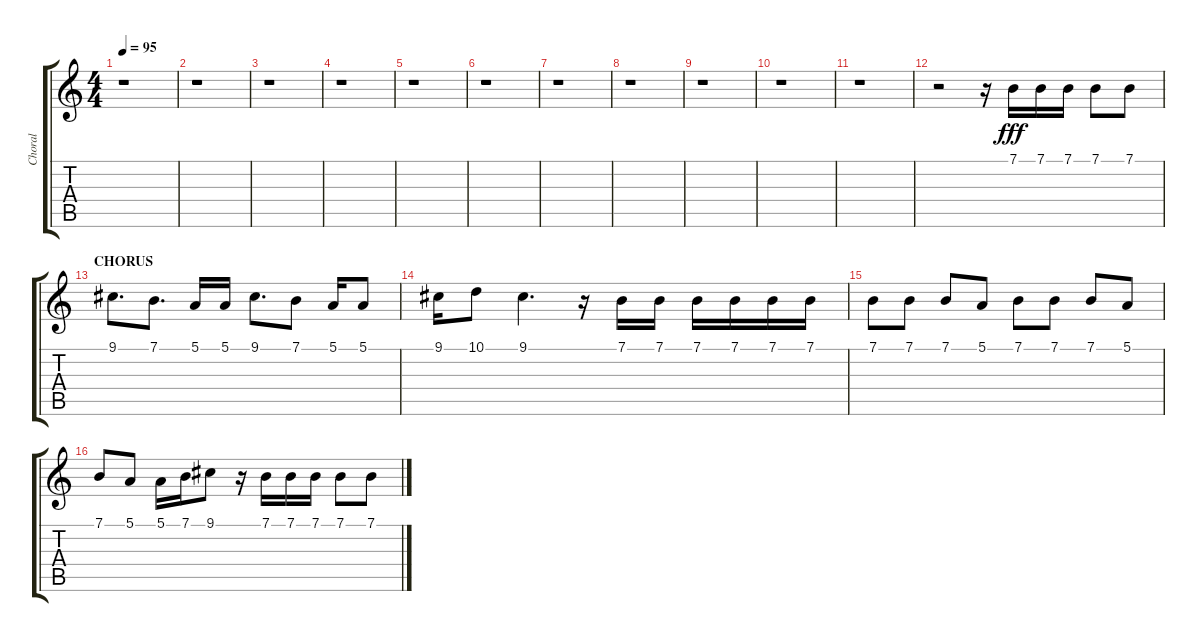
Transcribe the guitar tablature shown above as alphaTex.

\track ("Choral" "Choral") {instrument clarinet}
\staff {score tabs}
\tuning (E4 B3 G3 D3 A2 E2) {hide}
\ts (4 4)
\tempo 95
\clef g2
\ks c
r.1{dy fff} |
r.1 |
r.1 |
r.1 |
r.1 |
r.1 |
r.1 |
r.1 |
r.1 |
r.1 |
r.1 |
r.2 r.16 7.1.16 7.1.16 7.1.16 7.1.8 7.1.8 |
\section ("" "CHORUS")
9.1.8{d} 7.1.8{d} 5.1.16 5.1.16 9.1.8{d} 7.1.8 5.1.16 5.1.8 |
9.1.16 10.1.8 9.1.4{d} r.16 7.1.16 7.1.16 7.1.16 7.1.16 7.1.16 7.1.16 |
7.1.8 7.1.8 7.1.8 5.1.8 7.1.8 7.1.8 7.1.8 5.1.8 |
7.1.8 5.1.8 5.1.16 7.1.16 9.1.8 r.16 7.1.16 7.1.16 7.1.16 7.1.8 7.1.8
